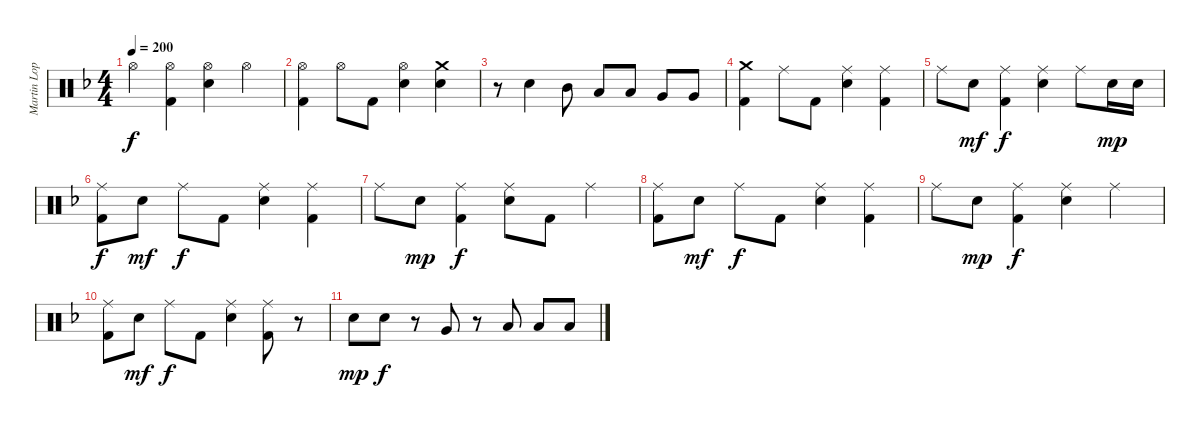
\track ("Martin Lopez" "Martin Lop") {instrument percussion}
\staff {score}
\articulation defaults
\ts (4 4)
\tempo 200
\clef neutral
\ks f "Hi-Hat (open)".4{dy f}
("Hi-Hat (open)" "Kick (hit) 2").4 ("Hi-Hat (open)" "Electric Snare (hit)").4 "Hi-Hat (open)".4 |
("Hi-Hat (open)" "Kick (hit) 2").4 "Hi-Hat (open)".8 "Kick (hit) 2".8 ("Hi-Hat (open)" "Electric Snare (hit)").4 ("Crash medium (hit)" "Electric Snare (hit)").4 |
r.8 "Electric Snare (hit)".4 "Mid Tom (hit)".8 "Low Tom (hit)".8 "Low Tom (hit)".8 "Very Low Tom (hit)".8 "Very Low Tom (hit)".8 |
("Crash medium (hit)" "Kick (hit) 2").4 "Ride (middle)".8 "Kick (hit) 2".8 ("Ride (middle)" "Electric Snare (hit)").4 ("Ride (middle)" "Kick (hit) 2").4 |
"Ride (middle)".8 "Electric Snare (hit)".8{dy mf} ("Ride (middle)" "Kick (hit) 2").4{dy f} ("Ride (middle)" "Electric Snare (hit)").4 "Ride (middle)".8 "Electric Snare (hit)".16{dy mp} "Electric Snare (hit)".16 |
("Ride (middle)" "Kick (hit) 2").8{dy f} "Electric Snare (hit)".8{dy mf} "Ride (middle)".8{dy f} "Kick (hit) 2".8 ("Ride (middle)" "Electric Snare (hit)").4 ("Ride (middle)" "Kick (hit) 2").4 |
"Ride (middle)".8 "Electric Snare (hit)".8{dy mp} ("Ride (middle)" "Kick (hit) 2").4{dy f} ("Ride (middle)" "Electric Snare (hit)").8 "Kick (hit) 2".8 "Ride (middle)".4 |
("Ride (middle)" "Kick (hit) 2").8 "Electric Snare (hit)".8{dy mf} "Ride (middle)".8{dy f} "Kick (hit) 2".8 ("Ride (middle)" "Electric Snare (hit)").4 ("Ride (middle)" "Kick (hit) 2").4 |
"Ride (middle)".8 "Electric Snare (hit)".8{dy mp} ("Ride (middle)" "Kick (hit) 2").4{dy f} ("Ride (middle)" "Electric Snare (hit)").4 "Ride (middle)".4 |
("Ride (middle)" "Kick (hit) 2").8 "Electric Snare (hit)".8{dy mf} "Ride (middle)".8{dy f} "Kick (hit) 2".8 ("Ride (middle)" "Electric Snare (hit)").4 ("Ride (middle)" "Kick (hit) 2").8 r.8 |
"Electric Snare (hit)".8{dy mp} "Electric Snare (hit)".8{dy f} r.8 "Very Low Tom (hit)".8 r.8 "Low Floor Tom (hit)".8 "Low Floor Tom (hit)".8 "Low Floor Tom (hit)".8
